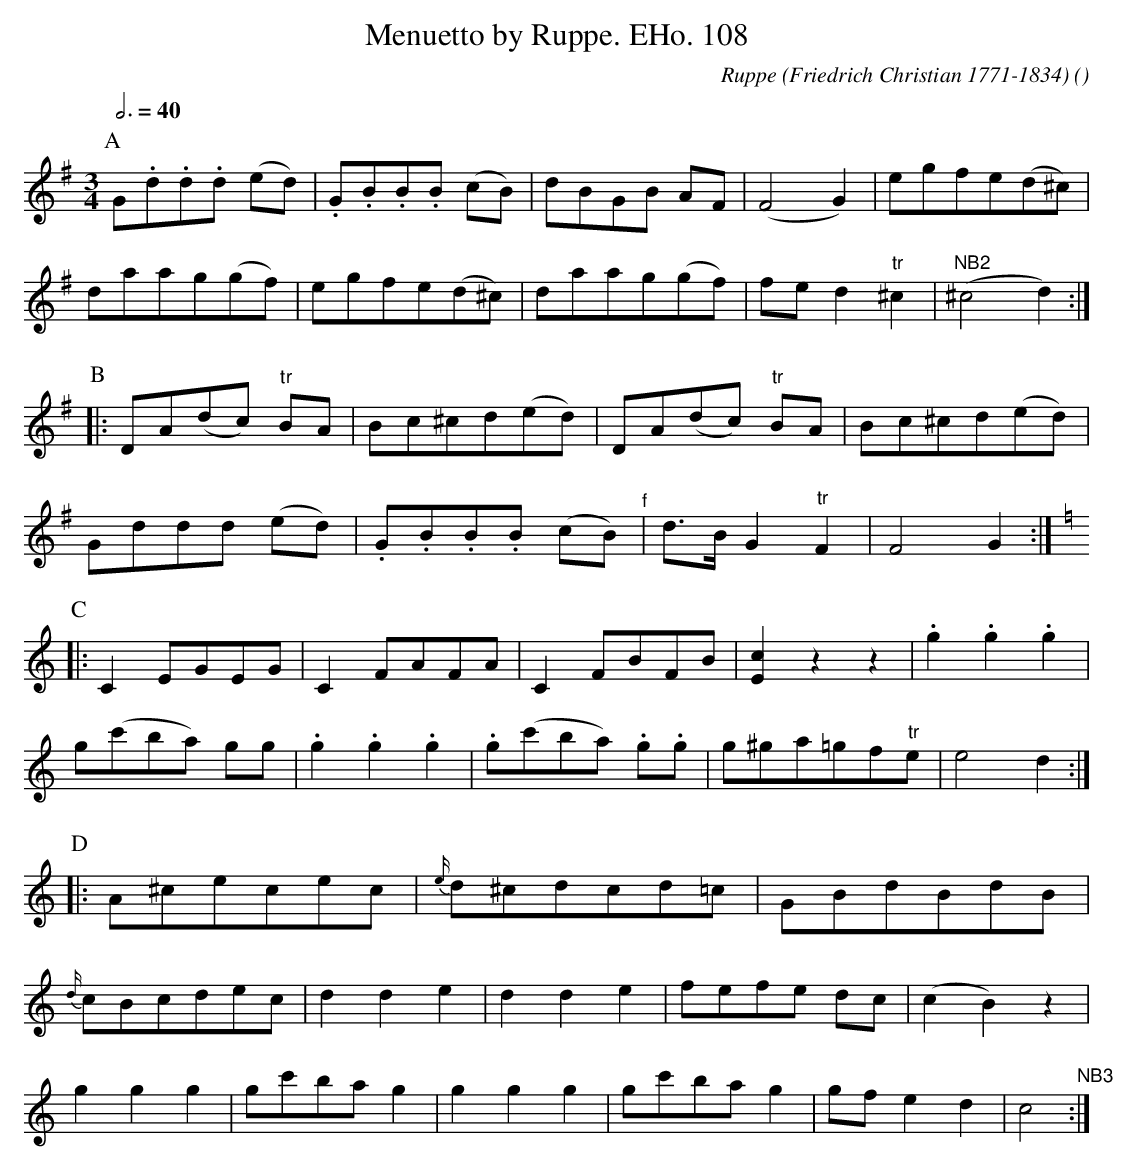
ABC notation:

X:1
T:Menuetto by Ruppe. EHo. 108
M:3/4
L:1/8
Q:3/4=40
C:Ruppe (Friedrich Christian 1771-1834)
O:
K:G
P:A
G.d.d.d (ed) | .G.B.B.B (cB) | dBGB AF | (F4G2) | egfe(d^c) |
daag(gf) | egfe(d^c) |daag(gf) | fe d2"tr"^c2 | "NB2"(^c4d2) :|
P:B
|: DA(dc) "tr"BA | Bc^cd(ed) | DA(dc) "tr"BA | Bc^cd(ed) |
Gddd (ed) | .G.B.B.B (cB)"^f" | d>B G2"tr"F2 | F4G2 :|
K:C
P:C
|: C2EGEG | C2FAFA | C2FBFB | [c2E2]z2 z2 | .g2.g2.g2 |
g(c'ba) gg | .g2.g2.g2 | .g(c'ba) .g.g | g^ga=gf"tr"e | e4d2 :|
P:D
|:A^cecec | {e/}d^cdcd=c | GBdBdB |
{d/}cBcdec |  d2d2e2 |d2d2 e2| fefe dc | (c2B2)z2 |
g2g2g2 | gc'ba g2 | g2g2g2 | gc'ba g2| gf e2d2 | c4"NB3":|
